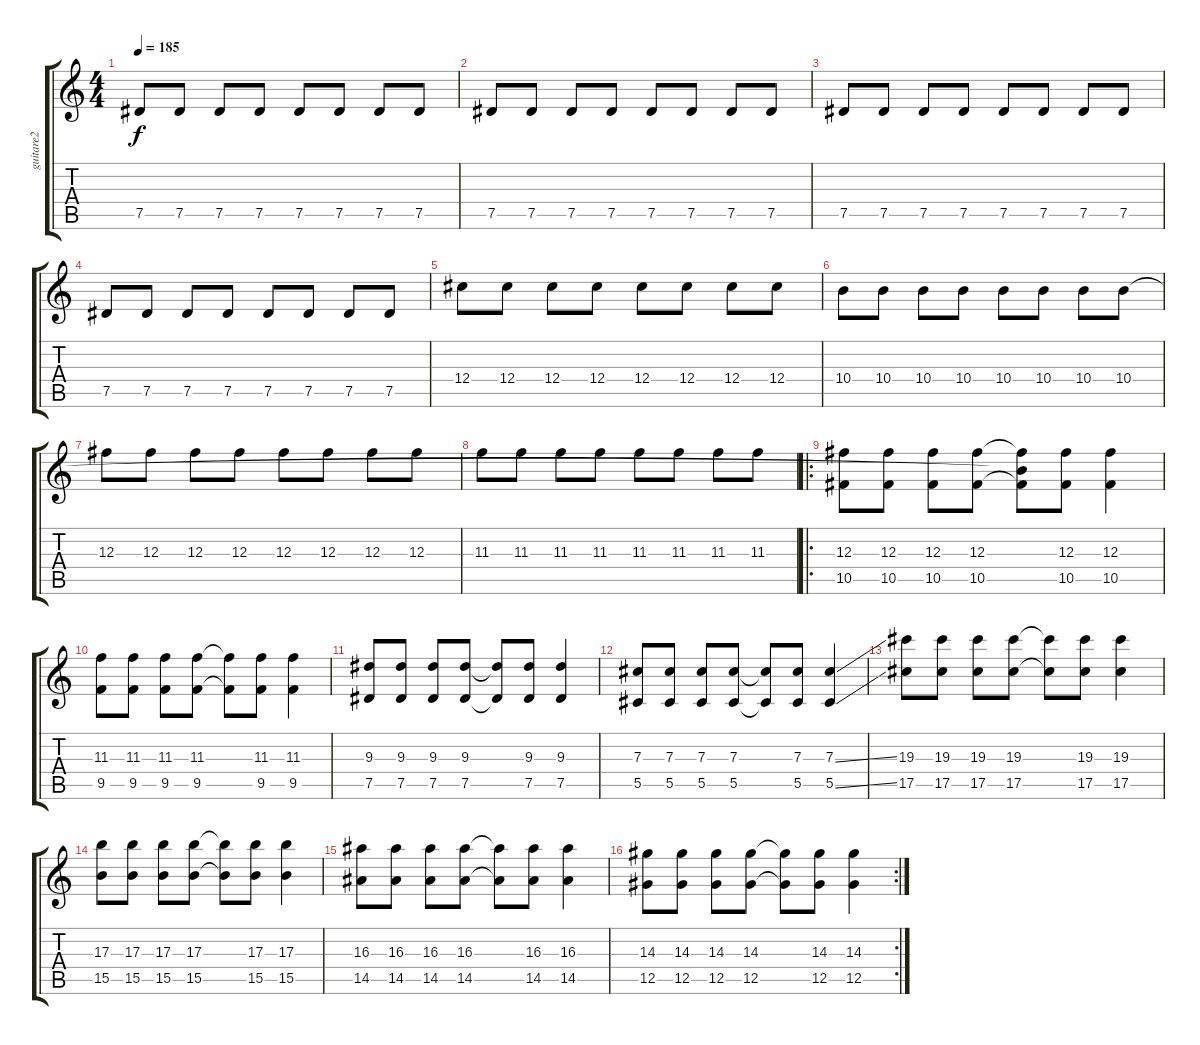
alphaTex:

\track ("guitare2" "guitare2") {instrument distortionguitar}
\staff {score tabs}
\tuning (Eb4 Bb3 Gb3 Db3 Ab2 Eb2) {hide}
\ts (4 4)
\tempo 185
\clef g2
\ks c
7.5.8{dy f} 7.5.8 7.5.8 7.5.8 7.5.8 7.5.8 7.5.8 7.5.8 |
7.5.8 7.5.8 7.5.8 7.5.8 7.5.8 7.5.8 7.5.8 7.5.8 |
7.5.8 7.5.8 7.5.8 7.5.8 7.5.8 7.5.8 7.5.8 7.5.8 |
7.5.8 7.5.8 7.5.8 7.5.8 7.5.8 7.5.8 7.5.8 7.5.8 |
12.4.8 12.4.8 12.4.8 12.4.8 12.4.8 12.4.8 12.4.8 12.4.8 |
10.4.8 10.4.8 10.4.8 10.4.8 10.4.8 10.4.8 10.4.8 10.4.8 |
12.3.8 12.3.8 12.3.8 12.3.8 12.3.8 12.3.8 12.3.8 12.3.8 |
11.3.8 11.3.8 11.3.8 11.3.8 11.3.8 11.3.8 11.3.8 11.3.8 |
\ro
(12.3 10.5).8 (12.3 10.5).8 (12.3 10.5).8 (12.3 10.5).8 (12.3{t} 10.4{t} 10.5{t}).8 (12.3 10.5).8 (12.3 10.5).4 |
(11.3 9.5).8 (11.3 9.5).8 (11.3 9.5).8 (11.3 9.5).8 (11.3{t} 9.5{t}).8 (11.3 9.5).8 (11.3 9.5).4 |
(9.3 7.5).8 (9.3 7.5).8 (9.3 7.5).8 (9.3 7.5).8 (9.3{t} 7.5{t}).8 (9.3 7.5).8 (9.3 7.5).4 |
(7.3 5.5).8 (7.3 5.5).8 (7.3 5.5).8 (7.3 5.5).8 (7.3{t} 5.5{t}).8 (7.3 5.5).8 (7.3{ss} 5.5{ss}).4 |
(19.3 17.5).8 (19.3 17.5).8 (19.3 17.5).8 (19.3 17.5).8 (19.3{t} 17.5{t}).8 (19.3 17.5).8 (19.3 17.5).4 |
(17.3 15.5).8 (17.3 15.5).8 (17.3 15.5).8 (17.3 15.5).8 (17.3{t} 15.5{t}).8 (17.3 15.5).8 (17.3 15.5).4 |
(16.3 14.5).8 (16.3 14.5).8 (16.3 14.5).8 (16.3 14.5).8 (16.3{t} 14.5{t}).8 (16.3 14.5).8 (16.3 14.5).4 |
\rc 2
(14.3 12.5).8 (14.3 12.5).8 (14.3 12.5).8 (14.3 12.5).8 (14.3{t} 12.5{t}).8 (14.3 12.5).8 (14.3 12.5).4
